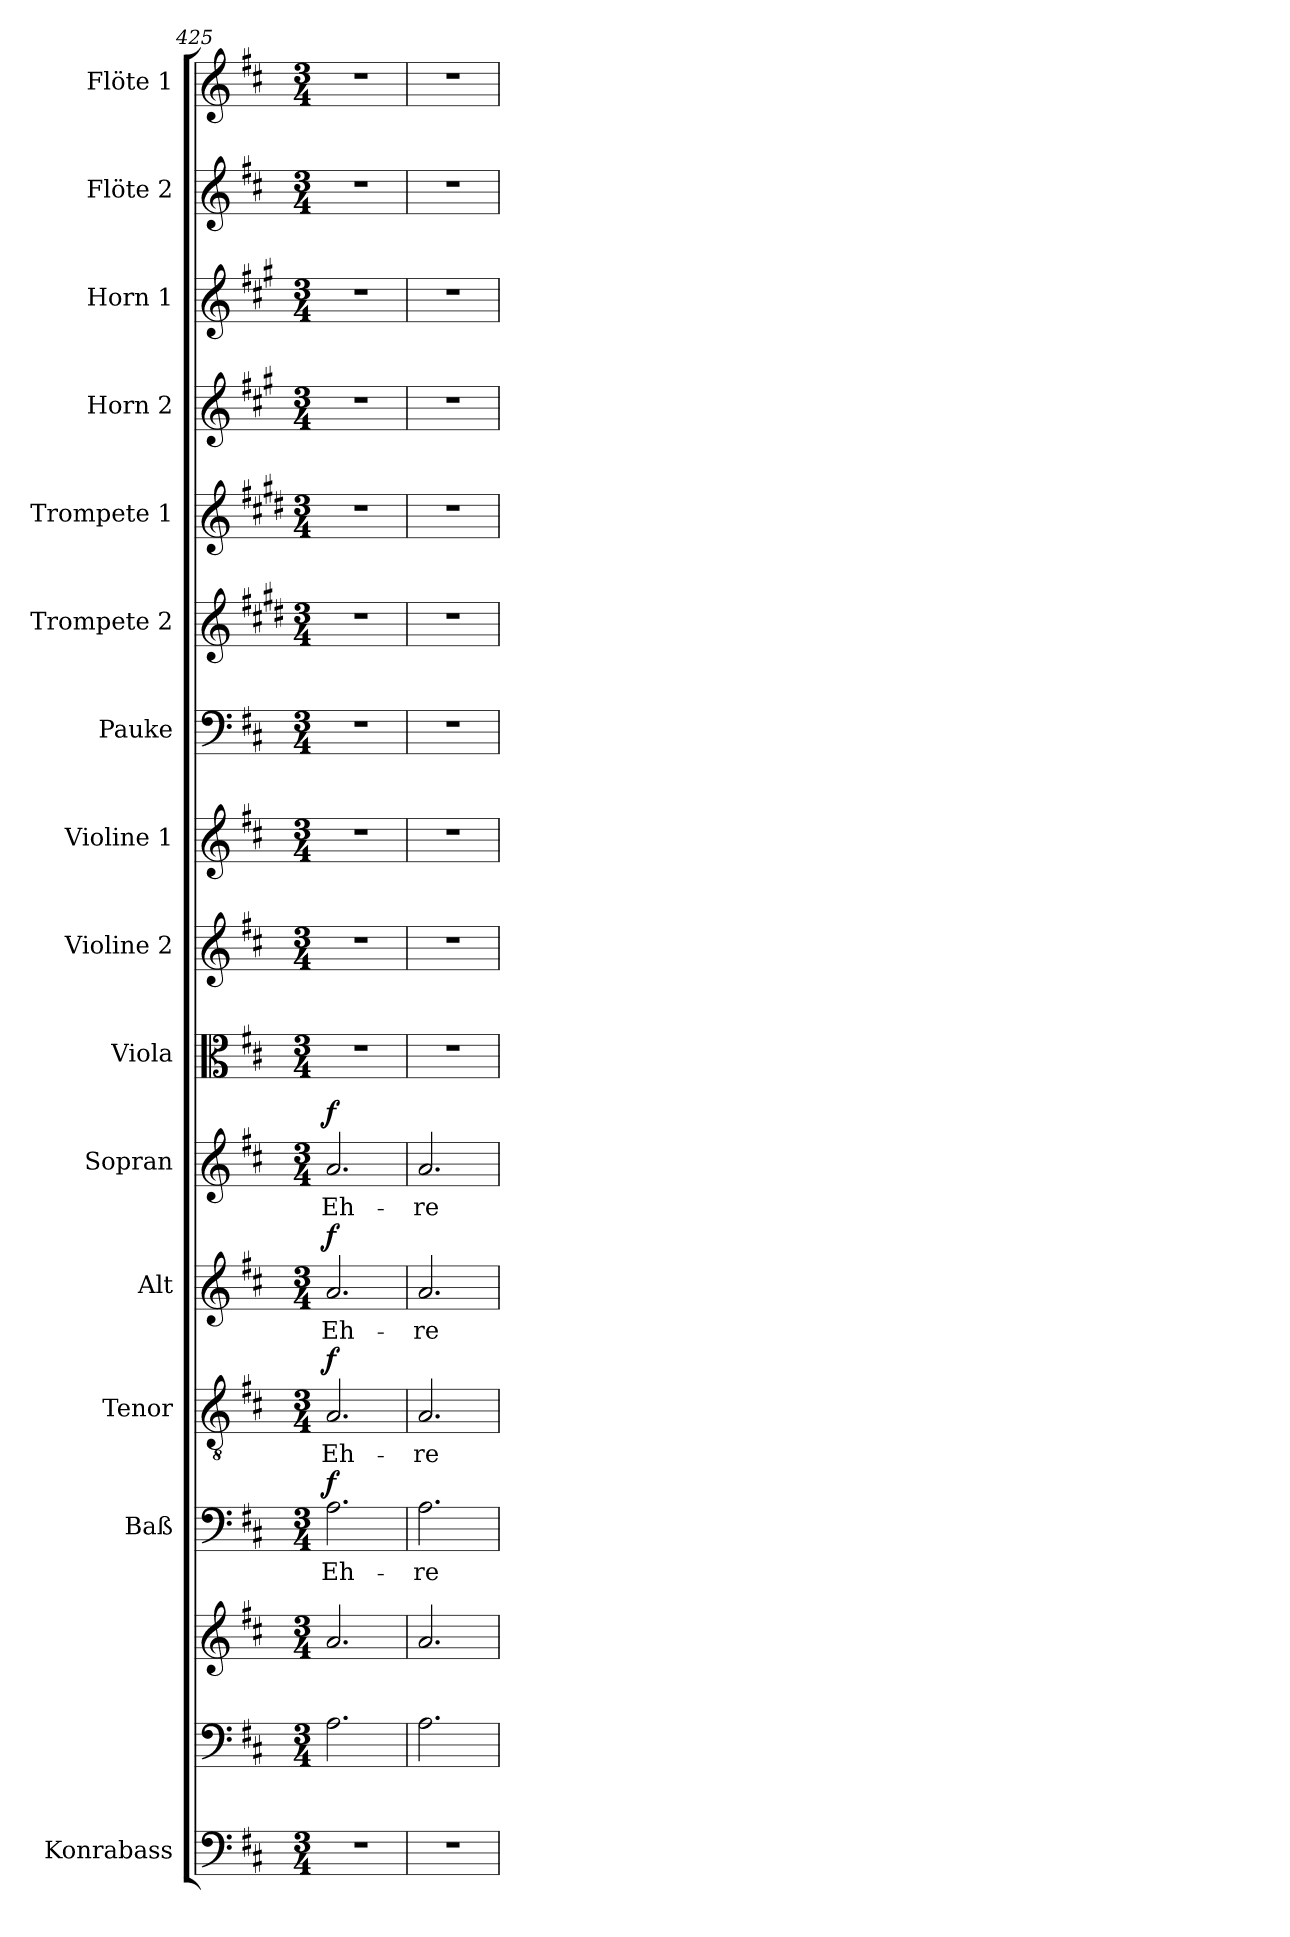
**kern	**kern	**kern	**kern	**text	**dynam	**kern	**text	**dynam	**kern	**text	**dynam	**kern	**text	**dynam	**kern	**kern	**kern	**kern	**kern	**kern	**kern	**kern	**kern	**kern
*part16	*part15	*part15	*part14	*part14	*part14	*part13	*part13	*part13	*part12	*part12	*part12	*part11	*part11	*part11	*part10	*part9	*part8	*part7	*part6	*part5	*part4	*part3	*part2	*part1
*staff17	*staff16	*staff15	*staff14	*staff14	*staff14	*staff13	*staff13	*staff13	*staff12	*staff12	*staff12	*staff11	*staff11	*staff11	*staff10	*staff9	*staff8	*staff7	*staff6	*staff5	*staff4	*staff3	*staff2	*staff1
*I"Konrabass	*	*	*I"Baß	*	*	*I"Tenor	*	*	*I"Alt	*	*	*I"Sopran	*	*	*I"Viola	*I"Violine 2	*I"Violine 1	*I"Pauke	*I"Trompete 2	*I"Trompete 1	*I"Horn 2	*I"Horn 1	*I"Flöte 2	*I"Flöte 1
*I'Kb.	*	*	*I'Baß	*	*	*I'Ten	*	*	*I'Alt	*	*	*I'Sop	*	*	*I'Vla.	*I'Vln. 2	*I'Vln. 1	*I'Pk.	*I'Trp. 2	*I'Trp. 1	*I'Hrn. 2	*I'Hrn. 1	*I'Fl. 2	*I'Fl. 1
*clefF4	*clefF4	*clefG2	*clefF4	*	*	*clefGv2	*	*	*clefG2	*	*	*clefG2	*	*	*clefC3	*clefG2	*clefG2	*clefF4	*clefG2	*clefG2	*clefG2	*clefG2	*clefG2	*clefG2
*ITrd7c12	*	*	*	*	*	*	*	*	*	*	*	*	*	*	*	*	*	*	*ITrd1c2	*ITrd1c2	*ITrd4c7	*ITrd4c7	*	*
*k[f#c#]	*k[f#c#]	*k[f#c#]	*k[f#c#]	*	*	*k[f#c#]	*	*	*k[f#c#]	*	*	*k[f#c#]	*	*	*k[f#c#]	*k[f#c#]	*k[f#c#]	*k[f#c#]	*k[f#c#]	*k[f#c#]	*k[f#c#]	*k[f#c#]	*k[f#c#]	*k[f#c#]
*D:	*D:	*D:	*D:	*	*	*D:	*	*	*D:	*	*	*D:	*	*	*D:	*D:	*D:	*D:	*D:	*D:	*D:	*D:	*D:	*D:
*M3/4	*M3/4	*M3/4	*M3/4	*	*	*M3/4	*	*	*M3/4	*	*	*M3/4	*	*	*M3/4	*M3/4	*M3/4	*M3/4	*M3/4	*M3/4	*M3/4	*M3/4	*M3/4	*M3/4
=425	=425	=425	=425	=425	=425	=425	=425	=425	=425	=425	=425	=425	=425	=425	=425	=425	=425	=425	=425	=425	=425	=425	=425	=425
!	!	!	!	!LO:LY:b	!LO:DY:a	!	!LO:LY:b	!LO:DY:a	!	!LO:LY:b	!LO:DY:a	!	!LO:LY:b	!LO:DY:a	!	!	!	!	!	!	!	!	!	!
2.r	2.A\	2.a/	2.A\	Eh-	f	2.A/	Eh-	f	2.a/	Eh-	f	2.a/	Eh-	f	2.r	2.r	2.r	2.r	2.r	2.r	2.r	2.r	2.r	2.r
=426	=426	=426	=426	=426	=426	=426	=426	=426	=426	=426	=426	=426	=426	=426	=426	=426	=426	=426	=426	=426	=426	=426	=426	=426
!	!	!	!	!LO:LY:b	!	!	!LO:LY:b	!	!	!LO:LY:b	!	!	!LO:LY:b	!	!	!	!	!	!	!	!	!	!	!
2.r	2.A\	2.a/	2.A\	-re	.	2.A/	-re	.	2.a/	-re	.	2.a/	-re	.	2.r	2.r	2.r	2.r	2.r	2.r	2.r	2.r	2.r	2.r
=	=	=	=	=	=	=	=	=	=	=	=	=	=	=	=	=	=	=	=	=	=	=	=	=
*-	*-	*-	*-	*-	*-	*-	*-	*-	*-	*-	*-	*-	*-	*-	*-	*-	*-	*-	*-	*-	*-	*-	*-	*-
